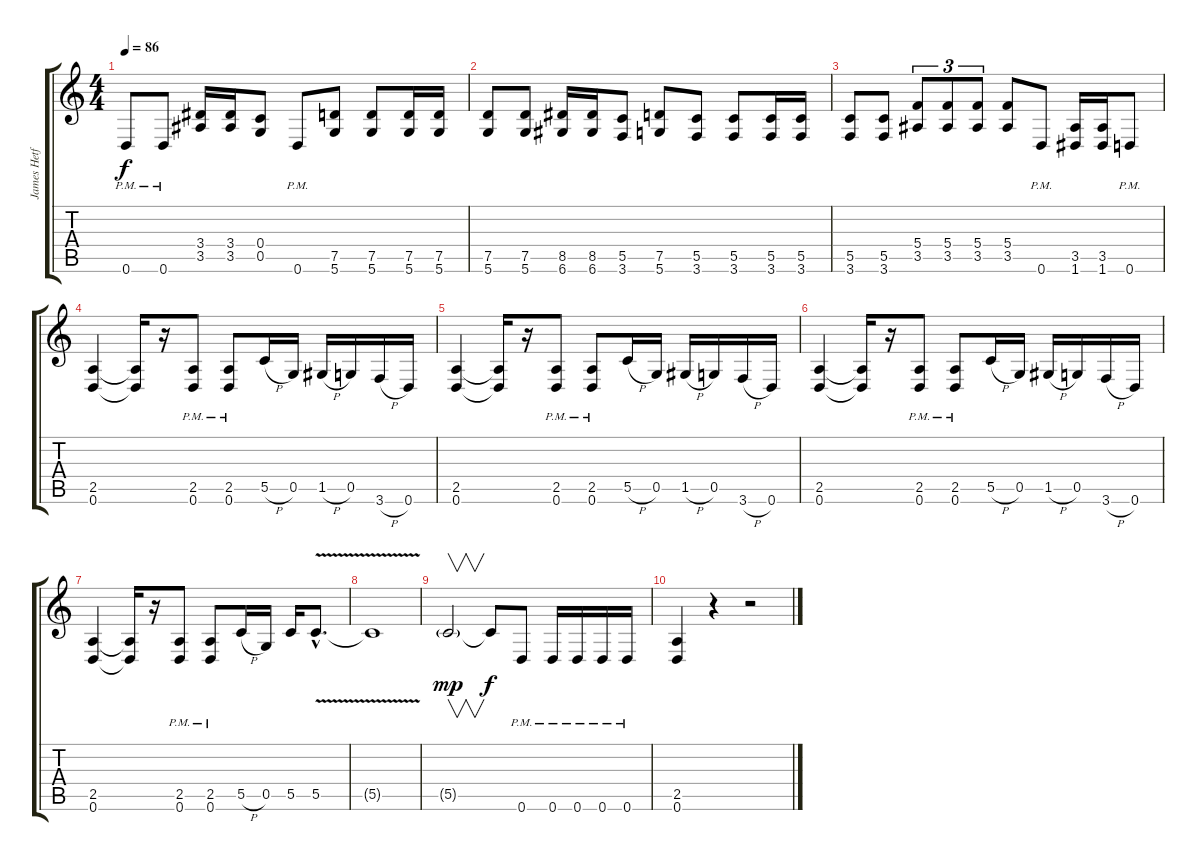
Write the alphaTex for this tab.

\track ("James Hetfield" "James Hetf") {instrument distortionguitar}
\staff {score tabs}
\tuning (D4 A3 F3 C3 G2 D2) {hide}
\ts (4 4)
\tempo 86
\clef g2
\ks c
0.6{pm}.8{dy f} 0.6{pm}.8 (3.4 3.5).16 (3.4 3.5).16 (0.4 0.5).8 0.6{pm}.8 (7.5 5.6).8 (7.5 5.6).8 (7.5 5.6).16 (7.5 5.6).16 |
(7.5 5.6).8 (7.5 5.6).8 (8.5 6.6).16 (8.5 6.6).16 (5.5 3.6).8 (7.5 5.6).8 (5.5 3.6).8 (5.5 3.6).8 (5.5 3.6).16 (5.5 3.6).16 |
(5.5 3.6).8 (5.5 3.6).8 (5.4 3.5).8{tu (3 2)} (5.4 3.5).8{tu (3 2)} (5.4 3.5).8{tu (3 2)} (5.4 3.5).8 0.6{pm}.8 (3.5 1.6).16 (3.5 1.6).16 0.6{pm}.8 |
(2.5 0.6).4 (2.5{t} 0.6{t}).16 r.16 (2.5{pm} 0.6{pm}).8 (2.5{pm} 0.6{pm}).8 5.5{h}.16 0.5.16 1.5{h}.16 0.5.16 3.6{h}.16 0.6.16 |
(2.5 0.6).4 (2.5{t} 0.6{t}).16 r.16 (2.5{pm} 0.6{pm}).8 (2.5{pm} 0.6{pm}).8 5.5{h}.16 0.5.16 1.5{h}.16 0.5.16 3.6{h}.16 0.6.16 |
(2.5 0.6).4 (2.5{t} 0.6{t}).16 r.16 (2.5{pm} 0.6{pm}).8 (2.5{pm} 0.6{pm}).8 5.5{h}.16 0.5.16 1.5{h}.16 0.5.16 3.6{h}.16 0.6.16 |
(2.5 0.6).4 (2.5{t} 0.6{t}).16 r.16 (2.5{pm} 0.6{pm}).8 (2.5{pm} 0.6{pm}).8 5.5{h}.16 0.5.16 5.5.16 5.5{v hac}.8{d} |
5.5{t}.1 |
5.5{g}.2{v dy mp} 5.5{t}.8{dy f} 0.6{pm}.8 0.6{pm}.16 0.6{pm}.16 0.6{pm}.16 0.6{pm}.16 |
(2.5 0.6).4 r.4 r.2
